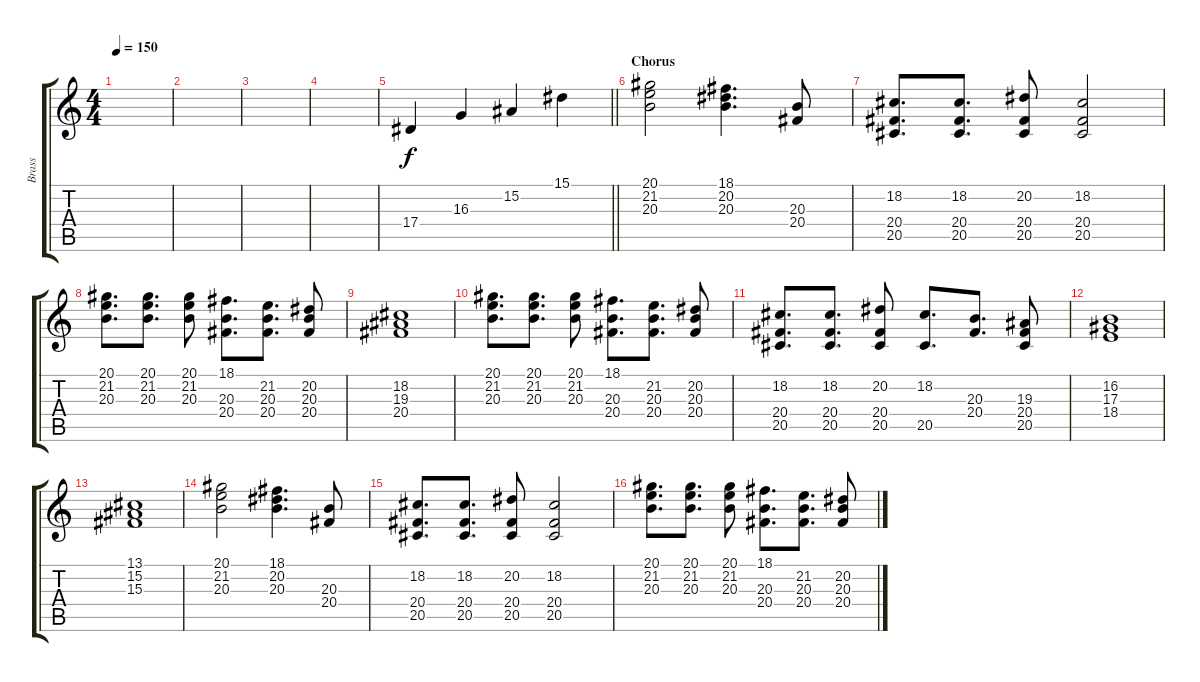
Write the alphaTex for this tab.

\track ("Brass" "Brass") {instrument brasssection}
\staff {score tabs}
\tuning (C4 G3 Eb3 Bb2 F2 C2) {hide}
\ts (4 4)
\tempo 150
\clef g2
\ks c
|
|
|
|
\barLineRight lightlight
17.4.4 16.3.4 15.2.4 15.1.4 |
\section ("" "Chorus")
(20.1 21.2 20.3).2 (18.1 20.2 20.3).4{d} (20.3 20.4).8 |
(18.2 20.4 20.5).8{d} (18.2 20.4 20.5).8{d} (20.2 20.4 20.5).8 (18.2 20.4 20.5).2 |
(20.1 21.2 20.3).8{d} (20.1 21.2 20.3).8{d} (20.1 21.2 20.3).8 (18.1 20.3 20.4).8{d} (21.2 20.3 20.4).8{d} (20.2 20.3 20.4).8 |
(18.2 19.3 20.4).1 |
(20.1 21.2 20.3).8{d} (20.1 21.2 20.3).8{d} (20.1 21.2 20.3).8 (18.1 20.3 20.4).8{d} (21.2 20.3 20.4).8{d} (20.2 20.3 20.4).8 |
(18.2 20.4 20.5).8{d} (18.2 20.4 20.5).8{d} (20.2 20.4 20.5).8 (18.2 20.5).8{d} (20.3 20.4).8{d} (19.3 20.4 20.5).8 |
(16.2 17.3 18.4).1 |
(13.1 15.2 15.3).1 |
(20.1 21.2 20.3).2 (18.1 20.2 20.3).4{d} (20.3 20.4).8 |
(18.2 20.4 20.5).8{d} (18.2 20.4 20.5).8{d} (20.2 20.4 20.5).8 (18.2 20.4 20.5).2 |
(20.1 21.2 20.3).8{d} (20.1 21.2 20.3).8{d} (20.1 21.2 20.3).8 (18.1 20.3 20.4).8{d} (21.2 20.3 20.4).8{d} (20.2 20.3 20.4).8
